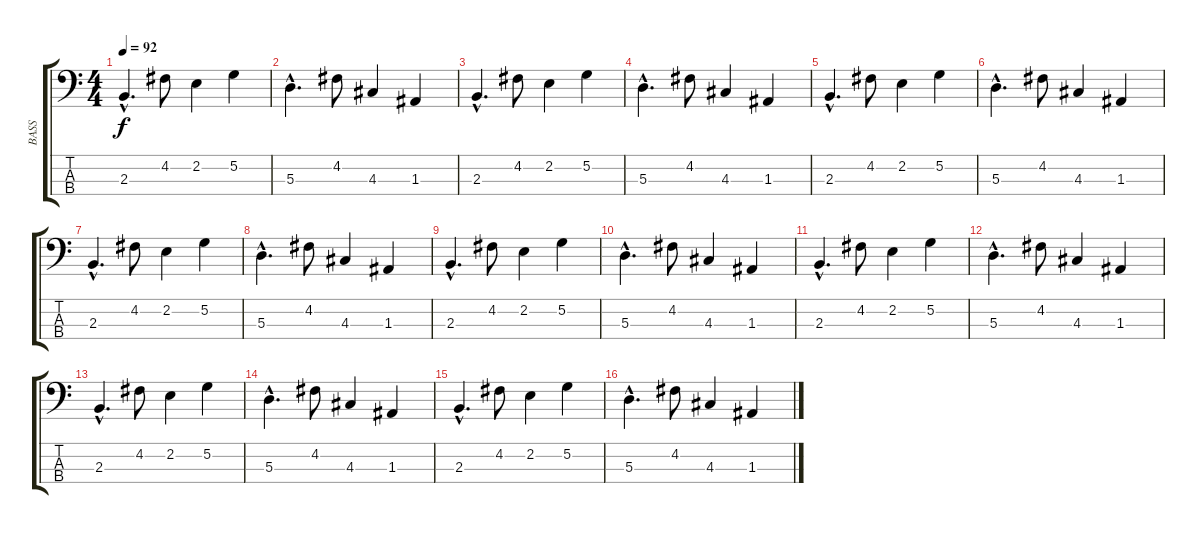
\track ("BASS" "BASS") {instrument synthbass1}
\staff {score tabs}
\tuning (G2 D2 A1 E1) {hide}
\ts (4 4)
\tempo 92
\clef f4
\ks c
2.3{hac}.4{d dy f instrument synthbass1} 4.2.8 2.2.4 5.2.4 |
5.3{hac}.4{d} 4.2.8 4.3.4 1.3.4 |
2.3{hac}.4{d} 4.2.8 2.2.4 5.2.4 |
5.3{hac}.4{d} 4.2.8 4.3.4 1.3.4 |
2.3{hac}.4{d} 4.2.8 2.2.4 5.2.4 |
5.3{hac}.4{d} 4.2.8 4.3.4 1.3.4 |
2.3{hac}.4{d} 4.2.8 2.2.4 5.2.4 |
5.3{hac}.4{d} 4.2.8 4.3.4 1.3.4 |
2.3{hac}.4{d} 4.2.8 2.2.4 5.2.4 |
5.3{hac}.4{d} 4.2.8 4.3.4 1.3.4 |
2.3{hac}.4{d} 4.2.8 2.2.4 5.2.4 |
5.3{hac}.4{d} 4.2.8 4.3.4 1.3.4 |
2.3{hac}.4{d} 4.2.8 2.2.4 5.2.4 |
5.3{hac}.4{d} 4.2.8 4.3.4 1.3.4 |
2.3{hac}.4{d} 4.2.8 2.2.4 5.2.4 |
5.3{hac}.4{d} 4.2.8 4.3.4 1.3.4
